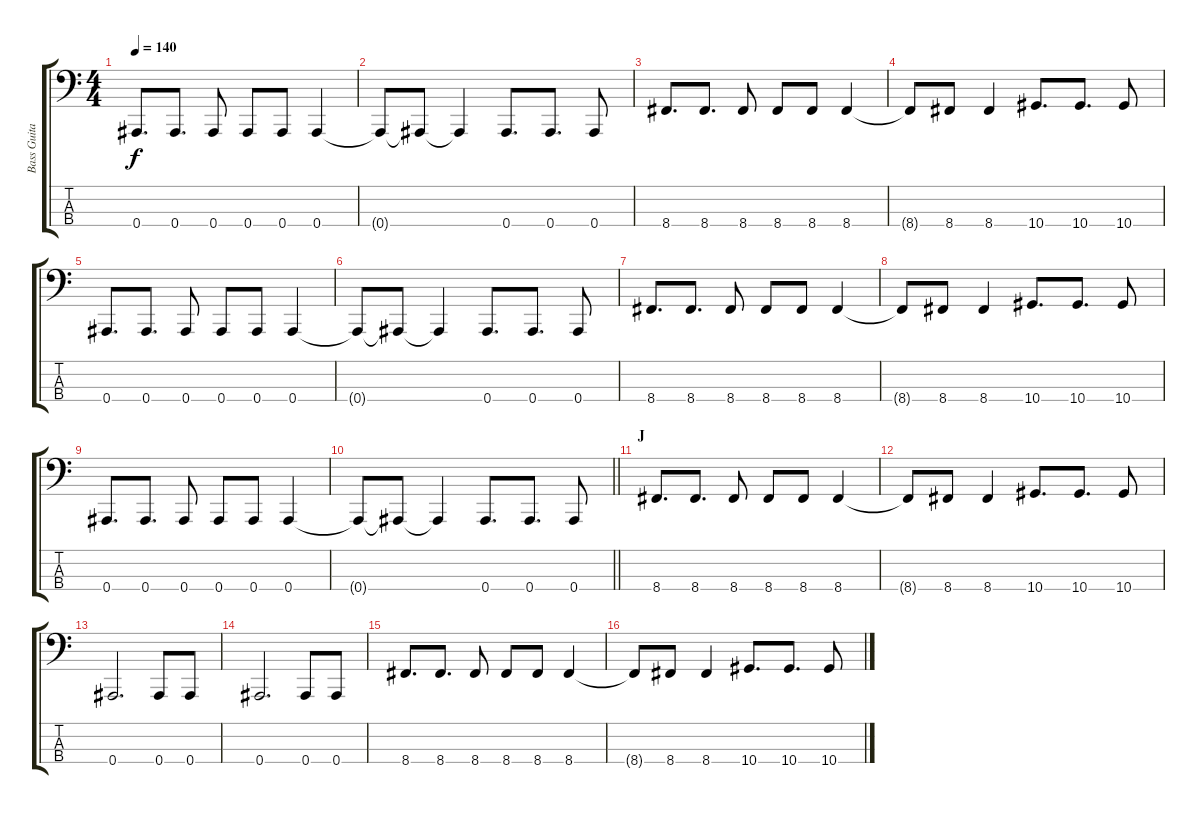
\track ("Bass Guitar: John Kis Gyevi" "Bass Guita") {instrument electricbasspick}
\staff {score tabs}
\tuning (Eb2 Bb1 F1 Bb0) {hide}
\ts (4 4)
\tempo 140
\clef f4
\ks c
0.4.8{d dy f} 0.4.8{d} 0.4.8 0.4.8 0.4.8 0.4.4 |
0.4{t}.8 0.4{t}.8 0.4{t}.4 0.4.8{d} 0.4.8{d} 0.4.8 |
8.4.8{d} 8.4.8{d} 8.4.8 8.4.8 8.4.8 8.4.4 |
8.4{t}.8 8.4.8 8.4.4 10.4.8{d} 10.4.8{d} 10.4.8 |
0.4.8{d} 0.4.8{d} 0.4.8 0.4.8 0.4.8 0.4.4 |
0.4{t}.8 0.4{t}.8 0.4{t}.4 0.4.8{d} 0.4.8{d} 0.4.8 |
8.4.8{d} 8.4.8{d} 8.4.8 8.4.8 8.4.8 8.4.4 |
8.4{t}.8 8.4.8 8.4.4 10.4.8{d} 10.4.8{d} 10.4.8 |
0.4.8{d} 0.4.8{d} 0.4.8 0.4.8 0.4.8 0.4.4 |
\barLineRight lightlight
0.4{t}.8 0.4{t}.8 0.4{t}.4 0.4.8{d} 0.4.8{d} 0.4.8 |
\section ("" "J")
8.4.8{d} 8.4.8{d} 8.4.8 8.4.8 8.4.8 8.4.4 |
8.4{t}.8 8.4.8 8.4.4 10.4.8{d} 10.4.8{d} 10.4.8 |
0.4.2{d} 0.4.8 0.4.8 |
0.4.2{d} 0.4.8 0.4.8 |
8.4.8{d} 8.4.8{d} 8.4.8 8.4.8 8.4.8 8.4.4 |
8.4{t}.8 8.4.8 8.4.4 10.4.8{d} 10.4.8{d} 10.4.8
